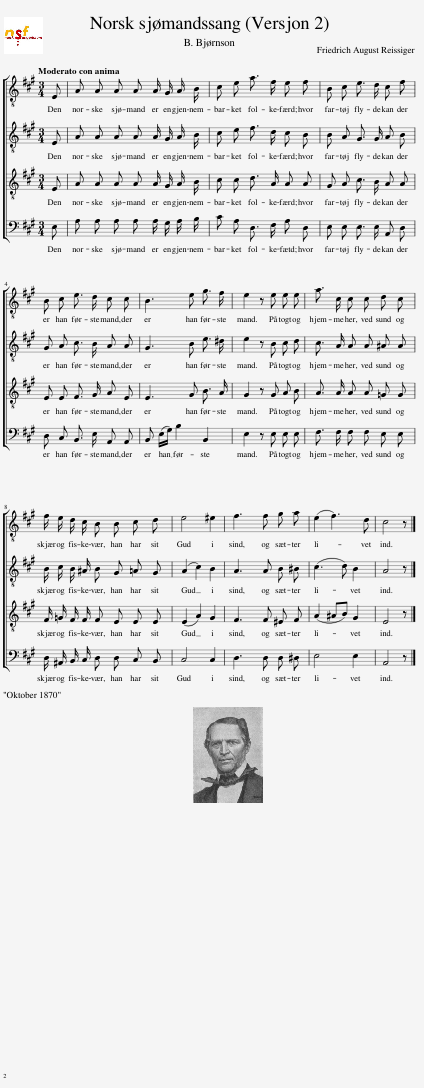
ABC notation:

X:1
%%score [ 1 2 3 4 ]
L:1/8
Q:1/4=60
M:3/4
I:linebreak $
K:A
V:1 treble-8
V:2 treble-8
V:3 treble-8
V:4 bass
V:1
 E | A A A A A/ G/ A/ B/ | c e a3/2 f/ e f | B c e3/2 d/ c f |$ B c e3/2 d/ c c | %5
 B3 e g3/2 f/ | e2 z e e e | a3/2 c/ c c d c |$ f/ e/ d/ c/ B B c d | e4 ^e2 | %10
 f3 f g a | (e2 f3) d | c4 z |] %13
V:2
 E | A A A A A/ G/ A/ B/ | c e f3/2 d/ c B | B A G3/2 G/ A B |$ G A c3/2 B/ A A | %5
 G3 B e3/2 ^d/ | e2 z B c d | c3/2 A/ A A ^A A |$ B/ c/ B/ ^A/ B G =A G | (A2 c2) B2 | %10
 A3 A B ^B | (c3 d) B2 | A4 z |] %13
V:3
 E | A A A A A/ G/ A/ B/ | c c d3/2 A/ A A | G A c3/2 B/ A A |$ E E F3/2 G/ A E | %5
 E3 G B3/2 A/ | G2 z G A B | A3/2 A/ A A =G G |$ F/ =G/ F/ F/ F E E E | (E2 A2) G2 | %10
 F3 F ^E F | (A2 ^AB) G2 | E4 z |] %13
V:4
 E, | A, A, A, A, A,/ G,/ A,/ B,/ | C A, D,3/2 F,/ A, D, | E, E, E,3/2 E,/ A,, D, |$ D, C, B,,3/2 E,/ A,, A,, | %5
 B,, (E,/G,/) B,2 B,,2 | E,2 z E, E, E, | F,3/2 F,/ F, F, E, E, |$ D,/ ^A,,/ B,,/ C,/ D, D, C, B,, | C,4 C,2 | %10
 D,3 D, D, ^D, | E,4 E,2 | A,,4 z |] %13
